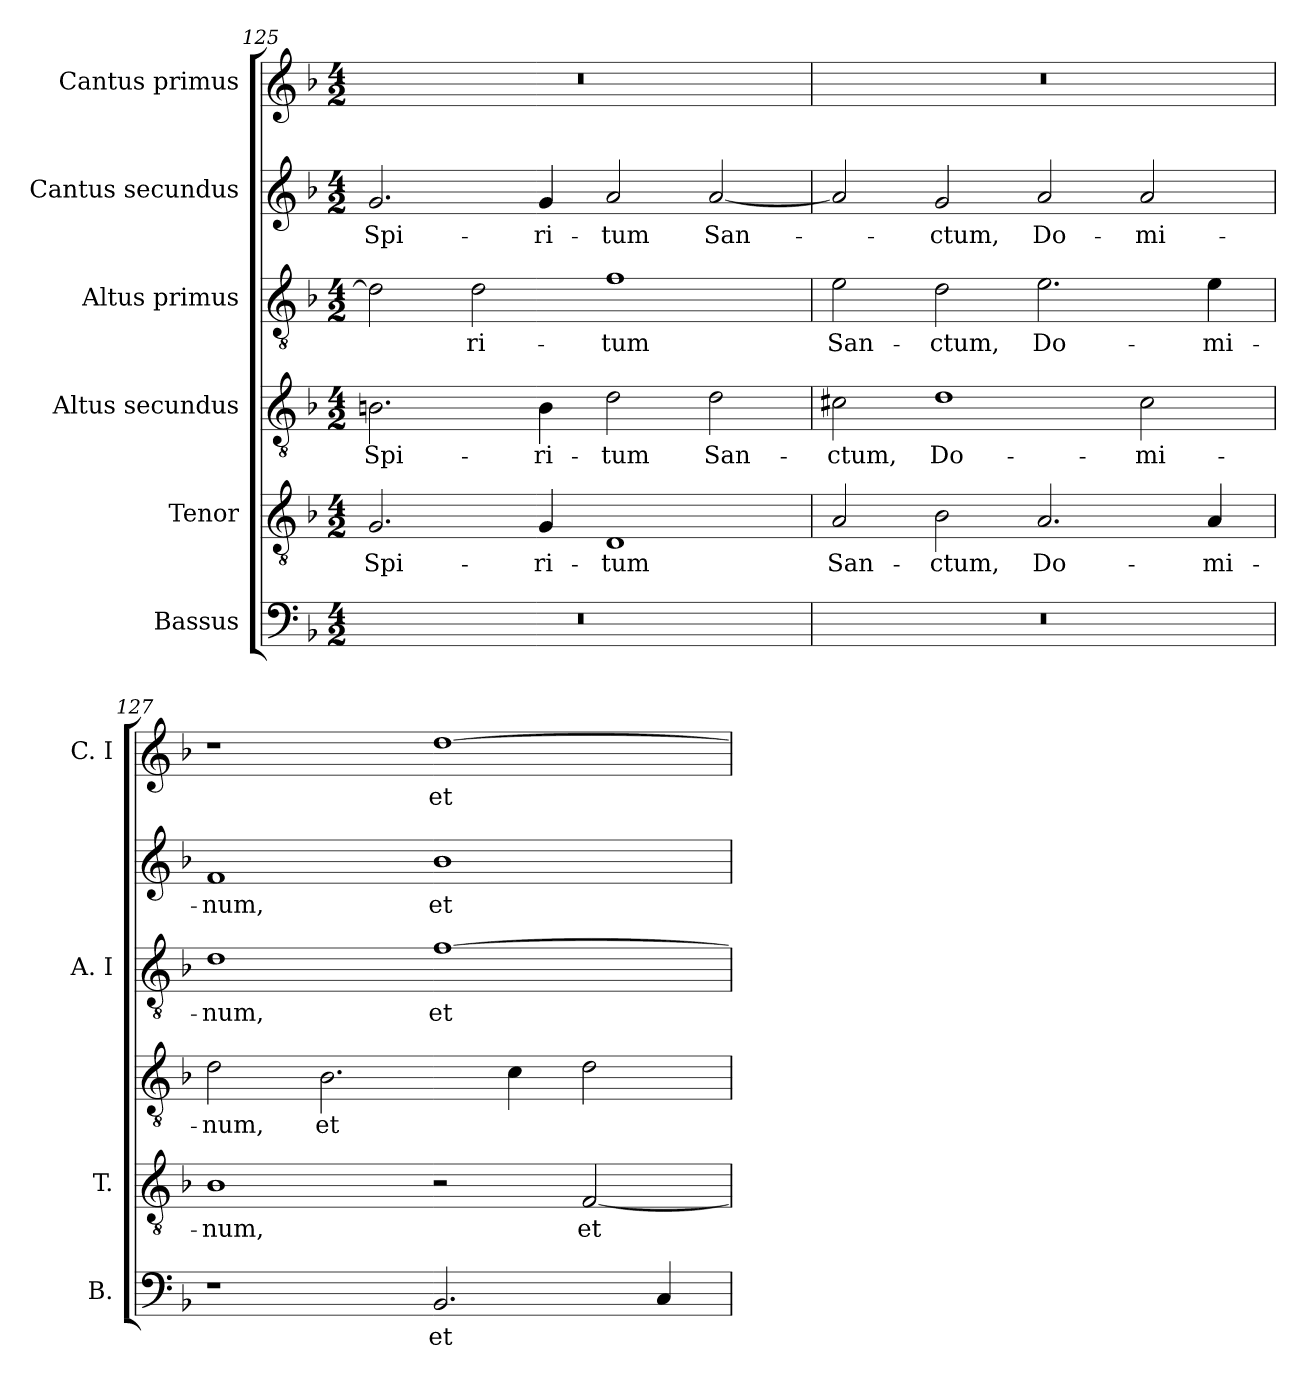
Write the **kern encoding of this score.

**kern	**text	**kern	**text	**kern	**text	**kern	**text	**kern	**text	**kern	**text
*part6	*part6	*part5	*part5	*part4	*part4	*part3	*part3	*part2	*part2	*part1	*part1
*staff6	*staff6	*staff5	*staff5	*staff4	*staff4	*staff3	*staff3	*staff2	*staff2	*staff1	*staff1
*I"Bassus	*	*I"Tenor	*	*I"Altus secundus	*	*I"Altus primus	*	*I"Cantus secundus	*	*I"Cantus primus	*
*I'B.	*	*I'T.	*	*	*	*I'A. I	*	*	*	*I'C. I	*
*clefF4	*	*clefGv2	*	*clefGv2	*	*clefGv2	*	*clefG2	*	*clefG2	*
*	*	*ITrd7c12	*	*ITrd7c12	*	*ITrd7c12	*	*	*	*	*
*k[b-]	*	*k[b-]	*	*k[b-]	*	*k[b-]	*	*k[b-]	*	*k[b-]	*
*d:	*	*d:	*	*d:	*	*d:	*	*d:	*	*d:	*
*M4/2	*	*M4/2	*	*M4/2	*	*M4/2	*	*M4/2	*	*M4/2	*
=125	=125	=125	=125	=125	=125	=125	=125	=125	=125	=125	=125
!LO:N:vis=1	!	!	!	!	!	!	!	!	!	!	!
!	!	!	!LO:LY:b:color=#000000	!	!	!	!	!	!	!	!
!	!	!	!	!	!LO:LY:b:color=#000000	!	!	!	!	!	!
!	!	!	!	!	!	!	!	!	!LO:LY:b:color=#000000	!LO:N:vis=1	!
0r	.	2.GGi/	Spi-	2.BBni\	Spi-	2Di\]	.	2.gi/	Spi-	0r	.
!	!	!	!	!	!	!	!LO:LY:b:color=#000000	!	!	!	!
.	.	.	.	.	.	2Di\	-ri-	.	.	.	.
!	!	!	!LO:LY:b:color=#000000	!	!	!	!	!	!	!	!
!	!	!	!	!	!LO:LY:b:color=#000000	!	!	!	!	!	!
!	!	!	!	!	!	!	!	!	!LO:LY:b:color=#000000	!	!
.	.	4GGi/	-ri-	4BBi\	-ri-	.	.	4gi/	-ri-	.	.
!	!	!	!LO:LY:b:color=#000000	!	!	!	!	!	!	!	!
!	!	!	!	!	!LO:LY:b:color=#000000	!	!	!	!	!	!
!	!	!	!	!	!	!	!LO:LY:b:color=#000000	!	!	!	!
!	!	!	!	!	!	!	!	!	!LO:LY:b:color=#000000	!	!
.	.	1DDi	-tum	2Di\	-tum	1Fi	-tum	2ai/	-tum	.	.
!	!	!	!	!	!LO:LY:b:color=#000000	!	!	!	!	!	!
!	!	!	!	!	!	!	!	!	!LO:LY:b:color=#000000	!	!
.	.	.	.	2Di\	San-	.	.	[2ai/	San-	.	.
=126	=126	=126	=126	=126	=126	=126	=126	=126	=126	=126	=126
!LO:N:vis=1	!	!	!	!	!	!	!	!	!	!	!
!	!	!	!LO:LY:b:color=#000000	!	!	!	!	!	!	!	!
!	!	!	!	!	!LO:LY:b:color=#000000	!	!	!	!	!	!
!	!	!	!	!	!	!	!LO:LY:b:color=#000000	!	!	!LO:N:vis=1	!
0r	.	2AAi/	San-	2C#Xi\	-ctum,	2Ei\	San-	2ai/]	.	0r	.
!	!	!	!LO:LY:b:color=#000000	!	!	!	!	!	!	!	!
!	!	!	!	!	!LO:LY:b:color=#000000	!	!	!	!	!	!
!	!	!	!	!	!	!	!LO:LY:b:color=#000000	!	!	!	!
!	!	!	!	!	!	!	!	!	!LO:LY:b:color=#000000	!	!
.	.	2BB-i\	-ctum,	1Di	Do-	2Di\	-ctum,	2gi/	-ctum,	.	.
!	!	!	!LO:LY:b:color=#000000	!	!	!	!	!	!	!	!
!	!	!	!	!	!	!	!LO:LY:b:color=#000000	!	!	!	!
!	!	!	!	!	!	!	!	!	!LO:LY:b:color=#000000	!	!
.	.	2.AAi/	Do-	.	.	2.Ei\	Do-	2ai/	Do-	.	.
!	!	!	!	!	!LO:LY:b:color=#000000	!	!	!	!	!	!
!	!	!	!	!	!	!	!	!	!LO:LY:b:color=#000000	!	!
.	.	.	.	2C#i\	-mi-	.	.	2ai/	-mi-	.	.
!	!	!	!LO:LY:b:color=#000000	!	!	!	!	!	!	!	!
!	!	!	!	!	!	!	!LO:LY:b:color=#000000	!	!	!	!
.	.	4AAi/	-mi-	.	.	4Ei\	-mi-	.	.	.	.
=127	=127	=127	=127	=127	=127	=127	=127	=127	=127	=127	=127
!	!	!	!LO:LY:b:color=#000000	!	!	!	!	!	!	!	!
!	!	!	!	!	!LO:LY:b:color=#000000	!	!	!	!	!	!
!	!	!	!	!	!	!	!LO:LY:b:color=#000000	!	!	!	!
!	!	!	!	!	!	!	!	!	!LO:LY:b:color=#000000	!	!
1r	.	1BB-i	-num,	2Di\	-num,	1Di	-num,	1fi	-num,	1r	.
!	!	!	!	!	!LO:LY:b:color=#000000	!	!	!	!	!	!
.	.	.	.	2.BB-i\	et	.	.	.	.	.	.
!	!LO:LY:b:color=#000000	!	!	!	!	!	!	!	!	!	!
!	!	!	!	!	!	!	!LO:LY:b:color=#000000	!	!	!	!
!	!	!	!	!	!	!	!	!	!LO:LY:b:color=#000000	!	!
!	!	!	!	!	!	!	!	!	!	!	!LO:LY:b:color=#000000
2.BB-i/	et	2r	.	.	.	[1Fi	et	1b-i	et	[1ddi	et
.	.	.	.	4Ci\	.	.	.	.	.	.	.
!	!	!	!LO:LY:b:color=#000000	!	!	!	!	!	!	!	!
.	.	[2FFi/	et	2Di\	.	.	.	.	.	.	.
4Ci/	.	.	.	.	.	.	.	.	.	.	.
=	=	=	=	=	=	=	=	=	=	=	=
*-	*-	*-	*-	*-	*-	*-	*-	*-	*-	*-	*-
